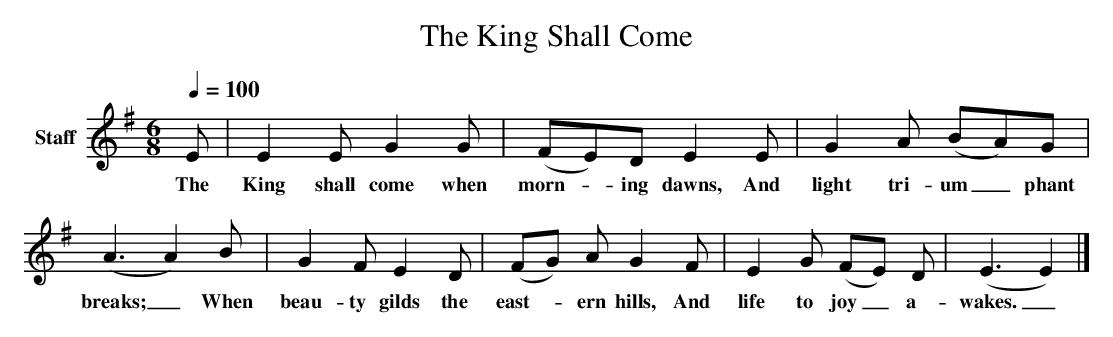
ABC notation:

X:1
T: The King Shall Come
L: 1/4
M: 6/8
Q: 1/4=100
V: P1 name="Staff"
K: G
[V: P1]  E/ | E E/ G G/ | (F/E/)D/ E E/ | G A/ (B/A/)G/ | (A3/ A) B/ | G F/ E D/ | (F/G/) A/ G F/ | E G/ (F/E/) D/ | (E3/ E)|]
w: The King shall come when morn-_ ing dawns, And light tri- um_ phant breaks;_ When beau- ty gilds the east-_ ern hills, And life to joy_ a- wakes._
